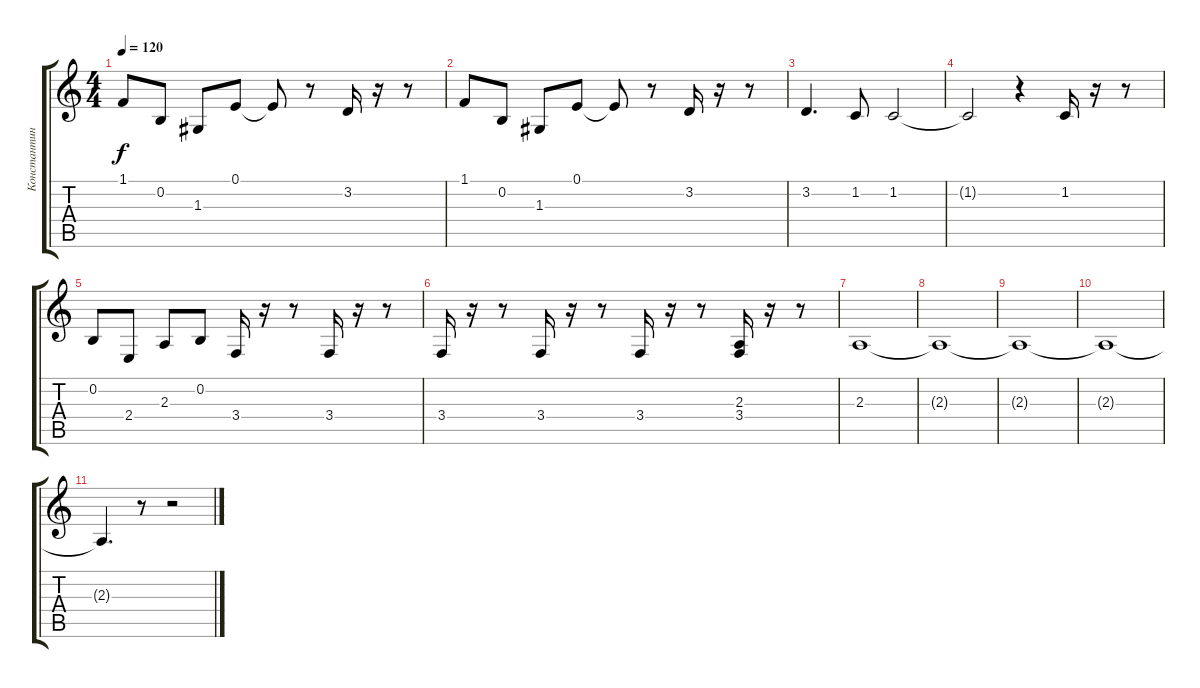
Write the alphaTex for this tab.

\track ("Константин Бекрев" "Константин") {instrument acousticgrandpiano}
\staff {score tabs}
\tuning (E4 B3 G3 D3 A2 E2) {hide}
\ts (4 4)
\tempo 120
\clef g2
\ks c
1.1.8{dy f} 0.2.8 1.3.8 0.1.8 0.1{t}.8 r.8 3.2.16 r.16 r.8 |
1.1.8 0.2.8 1.3.8 0.1.8 0.1{t}.8 r.8 3.2.16 r.16 r.8 |
3.2.4{d} 1.2.8 1.2.2 |
1.2{t}.2 r.4 1.2.16 r.16 r.8 |
0.2.8 2.4.8 2.3.8 0.2.8 3.4.16 r.16 r.8 3.4.16 r.16 r.8 |
3.4.16 r.16 r.8 3.4.16 r.16 r.8 3.4.16 r.16 r.8 (2.3 3.4).16 r.16 r.8 |
2.3.1 |
2.3{t}.1 |
2.3{t}.1 |
2.3{t}.1 |
2.3{t}.4{d} r.8 r.2
